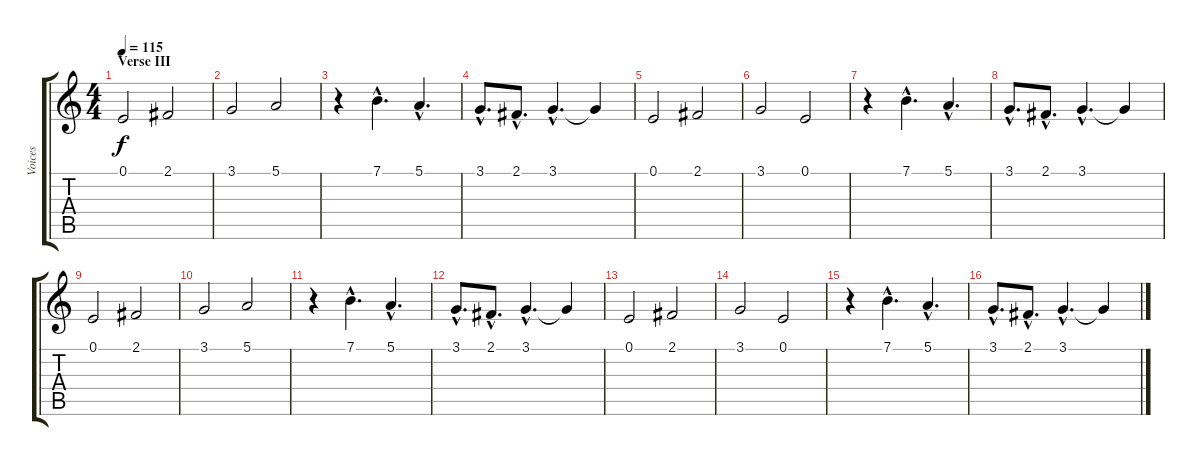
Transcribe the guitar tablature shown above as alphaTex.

\track ("Voices" "Voices") {instrument choiraahs}
\staff {score tabs}
\tuning (E4 B3 G3 D3 A2 E2) {hide}
\ts (4 4)
\section ("" "Verse III")
\tempo 115
\clef g2
\ks c
0.1.2{dy f} 2.1.2 |
3.1.2 5.1.2 |
r.4 7.1{hac}.4{d} 5.1{hac}.4{d} |
3.1{hac}.8{d} 2.1{hac}.8{d} 3.1{hac}.4{d} 3.1{t}.4 |
0.1.2 2.1.2 |
3.1.2 0.1.2 |
r.4 7.1{hac}.4{d} 5.1{hac}.4{d} |
3.1{hac}.8{d} 2.1{hac}.8{d} 3.1{hac}.4{d} 3.1{t}.4 |
0.1.2 2.1.2 |
3.1.2 5.1.2 |
r.4 7.1{hac}.4{d} 5.1{hac}.4{d} |
3.1{hac}.8{d} 2.1{hac}.8{d} 3.1{hac}.4{d} 3.1{t}.4 |
0.1.2 2.1.2 |
3.1.2 0.1.2 |
r.4 7.1{hac}.4{d} 5.1{hac}.4{d} |
3.1{hac}.8{d} 2.1{hac}.8{d} 3.1{hac}.4{d} 3.1{t}.4
